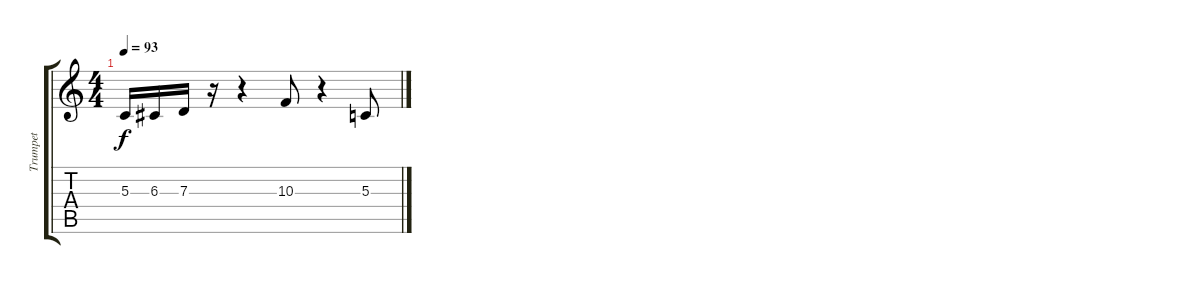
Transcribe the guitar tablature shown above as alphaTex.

\track ("Trumpet" "Trumpet") {instrument trumpet}
\staff {score tabs}
\tuning (E4 B3 G3 D3 A2 E2) {hide}
\ts (4 4)
\tempo 93
\clef g2
\ks c
5.3{t}.16{dy f} 6.3.16 7.3.16 r.16 r.4 10.3.8 r.4 5.3.8
